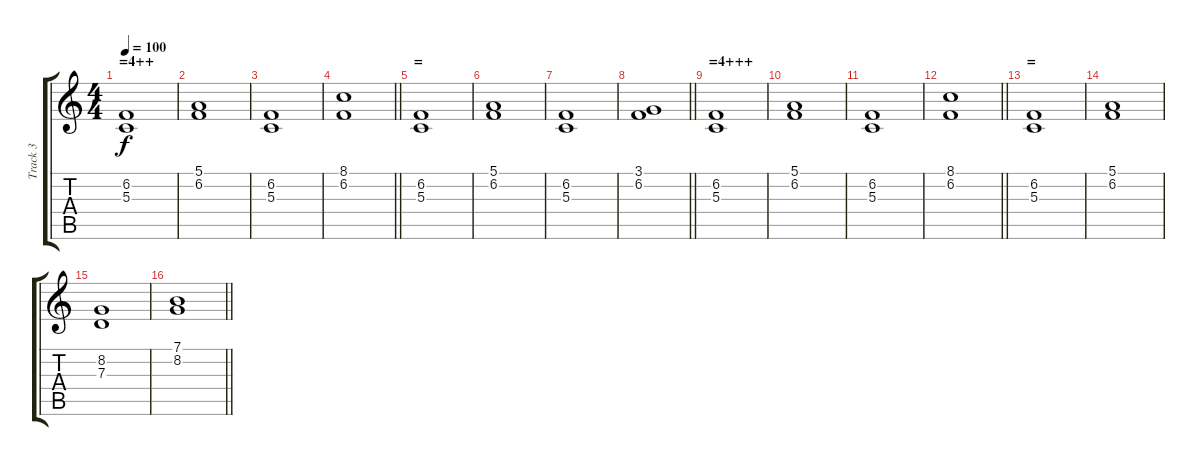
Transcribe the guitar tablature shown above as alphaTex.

\track ("Track 3" "Track 3") {instrument pad1newage}
\staff {score tabs}
\tuning (E4 B3 G3 D3 A2 E2) {hide}
\ts (4 4)
\section ("" "=4++")
\tempo 100
\clef g2
\ks c
(6.2 5.3).1{dy f} |
(5.1 6.2).1 |
(6.2 5.3).1 |
\barLineRight lightlight
(8.1 6.2).1 |
\section ("" "=")
(6.2 5.3).1 |
(5.1 6.2).1 |
(6.2 5.3).1 |
\barLineRight lightlight
(3.1 6.2).1 |
\section ("" "=4+++")
(6.2 5.3).1 |
(5.1 6.2).1 |
(6.2 5.3).1 |
\barLineRight lightlight
(8.1 6.2).1 |
\section ("" "=")
(6.2 5.3).1 |
(5.1 6.2).1 |
(8.2 7.3).1 |
\barLineRight lightlight
(7.1 8.2).1
